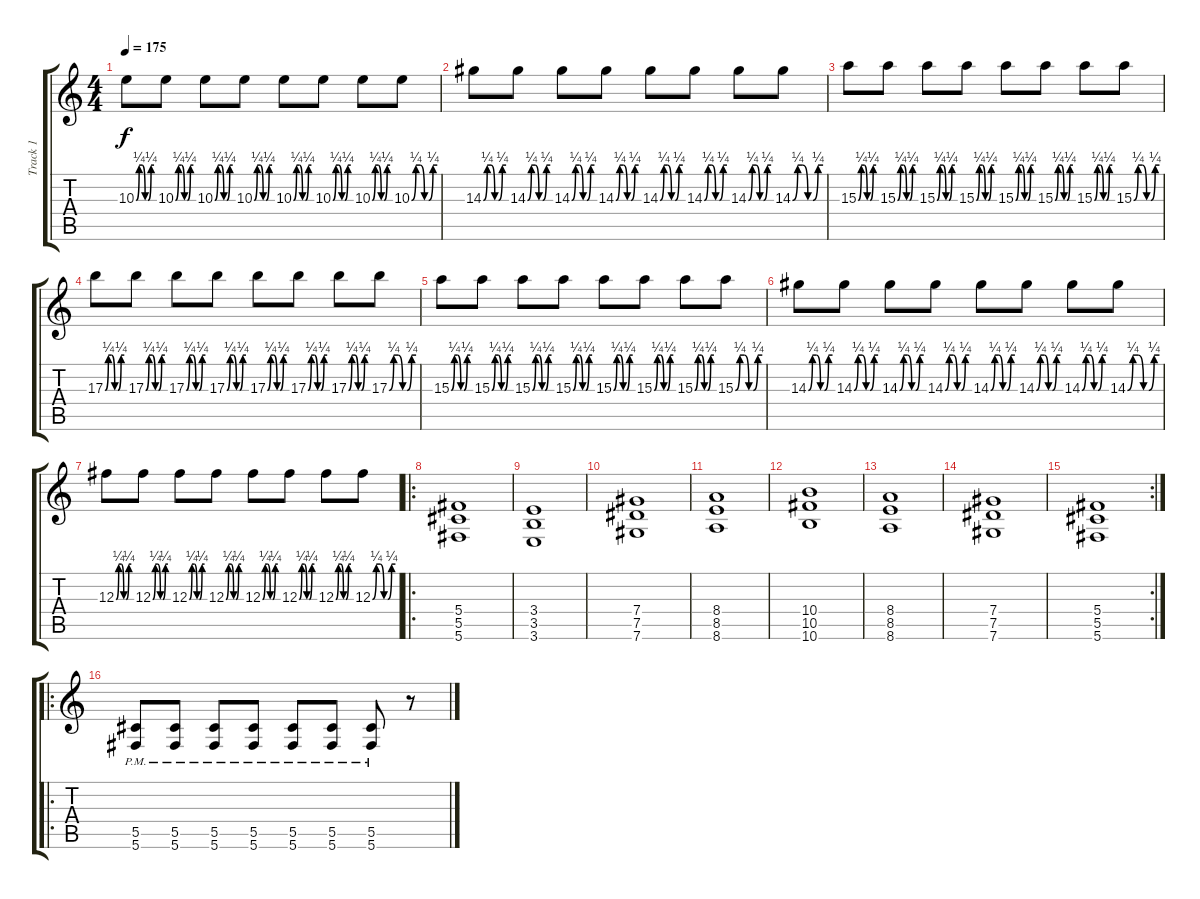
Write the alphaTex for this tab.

\track ("Track 1" "Track 1") {instrument distortionguitar}
\staff {score tabs}
\tuning (Eb4 Bb3 Gb3 Db3 Ab2 Db2) {hide}
\ts (4 4)
\tempo 175
\clef g2
\ks c
10.3{be (custom 0 0 10 1 20 1 30 0 40 0 50 1 60 1)}.8{dy f} 10.3{be (custom 0 0 10 1 20 1 30 0 40 0 50 1 60 1)}.8 10.3{be (custom 0 0 10 1 20 1 30 0 40 0 50 1 60 1)}.8 10.3{be (custom 0 0 10 1 20 1 30 0 40 0 50 1 60 1)}.8 10.3{be (custom 0 0 10 1 20 1 30 0 40 0 50 1 60 1)}.8 10.3{be (custom 0 0 10 1 20 1 30 0 40 0 50 1 60 1)}.8 10.3{be (custom 0 0 10 1 20 1 30 0 40 0 50 1 60 1)}.8 10.3{be (custom 0 0 10 1 20 1 30 0 40 0 50 1 60 1)}.8 |
14.3{be (custom 0 0 10 1 20 1 30 0 40 0 50 1 60 1)}.8 14.3{be (custom 0 0 10 1 20 1 30 0 40 0 50 1 60 1)}.8 14.3{be (custom 0 0 10 1 20 1 30 0 40 0 50 1 60 1)}.8 14.3{be (custom 0 0 10 1 20 1 30 0 40 0 50 1 60 1)}.8 14.3{be (custom 0 0 10 1 20 1 30 0 40 0 50 1 60 1)}.8 14.3{be (custom 0 0 10 1 20 1 30 0 40 0 50 1 60 1)}.8 14.3{be (custom 0 0 10 1 20 1 30 0 40 0 50 1 60 1)}.8 14.3{be (custom 0 0 10 1 20 1 30 0 40 0 50 1 60 1)}.8 |
15.3{be (custom 0 0 10 1 20 1 30 0 40 0 50 1 60 1)}.8 15.3{be (custom 0 0 10 1 20 1 30 0 40 0 50 1 60 1)}.8 15.3{be (custom 0 0 10 1 20 1 30 0 40 0 50 1 60 1)}.8 15.3{be (custom 0 0 10 1 20 1 30 0 40 0 50 1 60 1)}.8 15.3{be (custom 0 0 10 1 20 1 30 0 40 0 50 1 60 1)}.8 15.3{be (custom 0 0 10 1 20 1 30 0 40 0 50 1 60 1)}.8 15.3{be (custom 0 0 10 1 20 1 30 0 40 0 50 1 60 1)}.8 15.3{be (custom 0 0 10 1 20 1 30 0 40 0 50 1 60 1)}.8 |
17.3{be (custom 0 0 10 1 20 1 30 0 40 0 50 1 60 1)}.8 17.3{be (custom 0 0 10 1 20 1 30 0 40 0 50 1 60 1)}.8 17.3{be (custom 0 0 10 1 20 1 30 0 40 0 50 1 60 1)}.8 17.3{be (custom 0 0 10 1 20 1 30 0 40 0 50 1 60 1)}.8 17.3{be (custom 0 0 10 1 20 1 30 0 40 0 50 1 60 1)}.8 17.3{be (custom 0 0 10 1 20 1 30 0 40 0 50 1 60 1)}.8 17.3{be (custom 0 0 10 1 20 1 30 0 40 0 50 1 60 1)}.8 17.3{be (custom 0 0 10 1 20 1 30 0 40 0 50 1 60 1)}.8 |
15.3{be (custom 0 0 10 1 20 1 30 0 40 0 50 1 60 1)}.8 15.3{be (custom 0 0 10 1 20 1 30 0 40 0 50 1 60 1)}.8 15.3{be (custom 0 0 10 1 20 1 30 0 40 0 50 1 60 1)}.8 15.3{be (custom 0 0 10 1 20 1 30 0 40 0 50 1 60 1)}.8 15.3{be (custom 0 0 10 1 20 1 30 0 40 0 50 1 60 1)}.8 15.3{be (custom 0 0 10 1 20 1 30 0 40 0 50 1 60 1)}.8 15.3{be (custom 0 0 10 1 20 1 30 0 40 0 50 1 60 1)}.8 15.3{be (custom 0 0 10 1 20 1 30 0 40 0 50 1 60 1)}.8 |
14.3{be (custom 0 0 10 1 20 1 30 0 40 0 50 1 60 1)}.8 14.3{be (custom 0 0 10 1 20 1 30 0 40 0 50 1 60 1)}.8 14.3{be (custom 0 0 10 1 20 1 30 0 40 0 50 1 60 1)}.8 14.3{be (custom 0 0 10 1 20 1 30 0 40 0 50 1 60 1)}.8 14.3{be (custom 0 0 10 1 20 1 30 0 40 0 50 1 60 1)}.8 14.3{be (custom 0 0 10 1 20 1 30 0 40 0 50 1 60 1)}.8 14.3{be (custom 0 0 10 1 20 1 30 0 40 0 50 1 60 1)}.8 14.3{be (custom 0 0 10 1 20 1 30 0 40 0 50 1 60 1)}.8 |
12.3{be (custom 0 0 10 1 20 1 30 0 40 0 50 1 60 1)}.8 12.3{be (custom 0 0 10 1 20 1 30 0 40 0 50 1 60 1)}.8 12.3{be (custom 0 0 10 1 20 1 30 0 40 0 50 1 60 1)}.8 12.3{be (custom 0 0 10 1 20 1 30 0 40 0 50 1 60 1)}.8 12.3{be (custom 0 0 10 1 20 1 30 0 40 0 50 1 60 1)}.8 12.3{be (custom 0 0 10 1 20 1 30 0 40 0 50 1 60 1)}.8 12.3{be (custom 0 0 10 1 20 1 30 0 40 0 50 1 60 1)}.8 12.3{be (custom 0 0 10 1 20 1 30 0 40 0 50 1 60 1)}.8 |
\ro
(5.4 5.5 5.6).1 |
(3.4 3.5 3.6).1 |
(7.4 7.5 7.6).1 |
(8.4 8.5 8.6).1 |
(10.4 10.5 10.6).1 |
(8.4 8.5 8.6).1 |
(7.4 7.5 7.6).1 |
\rc 2
(5.4 5.5 5.6).1 |
\ro
(5.5{pm} 5.6{pm}).8 (5.5{pm} 5.6{pm}).8 (5.5{pm} 5.6{pm}).8 (5.5{pm} 5.6{pm}).8 (5.5{pm} 5.6{pm}).8 (5.5{pm} 5.6{pm}).8 (5.5{pm} 5.6{pm}).8 r.8
